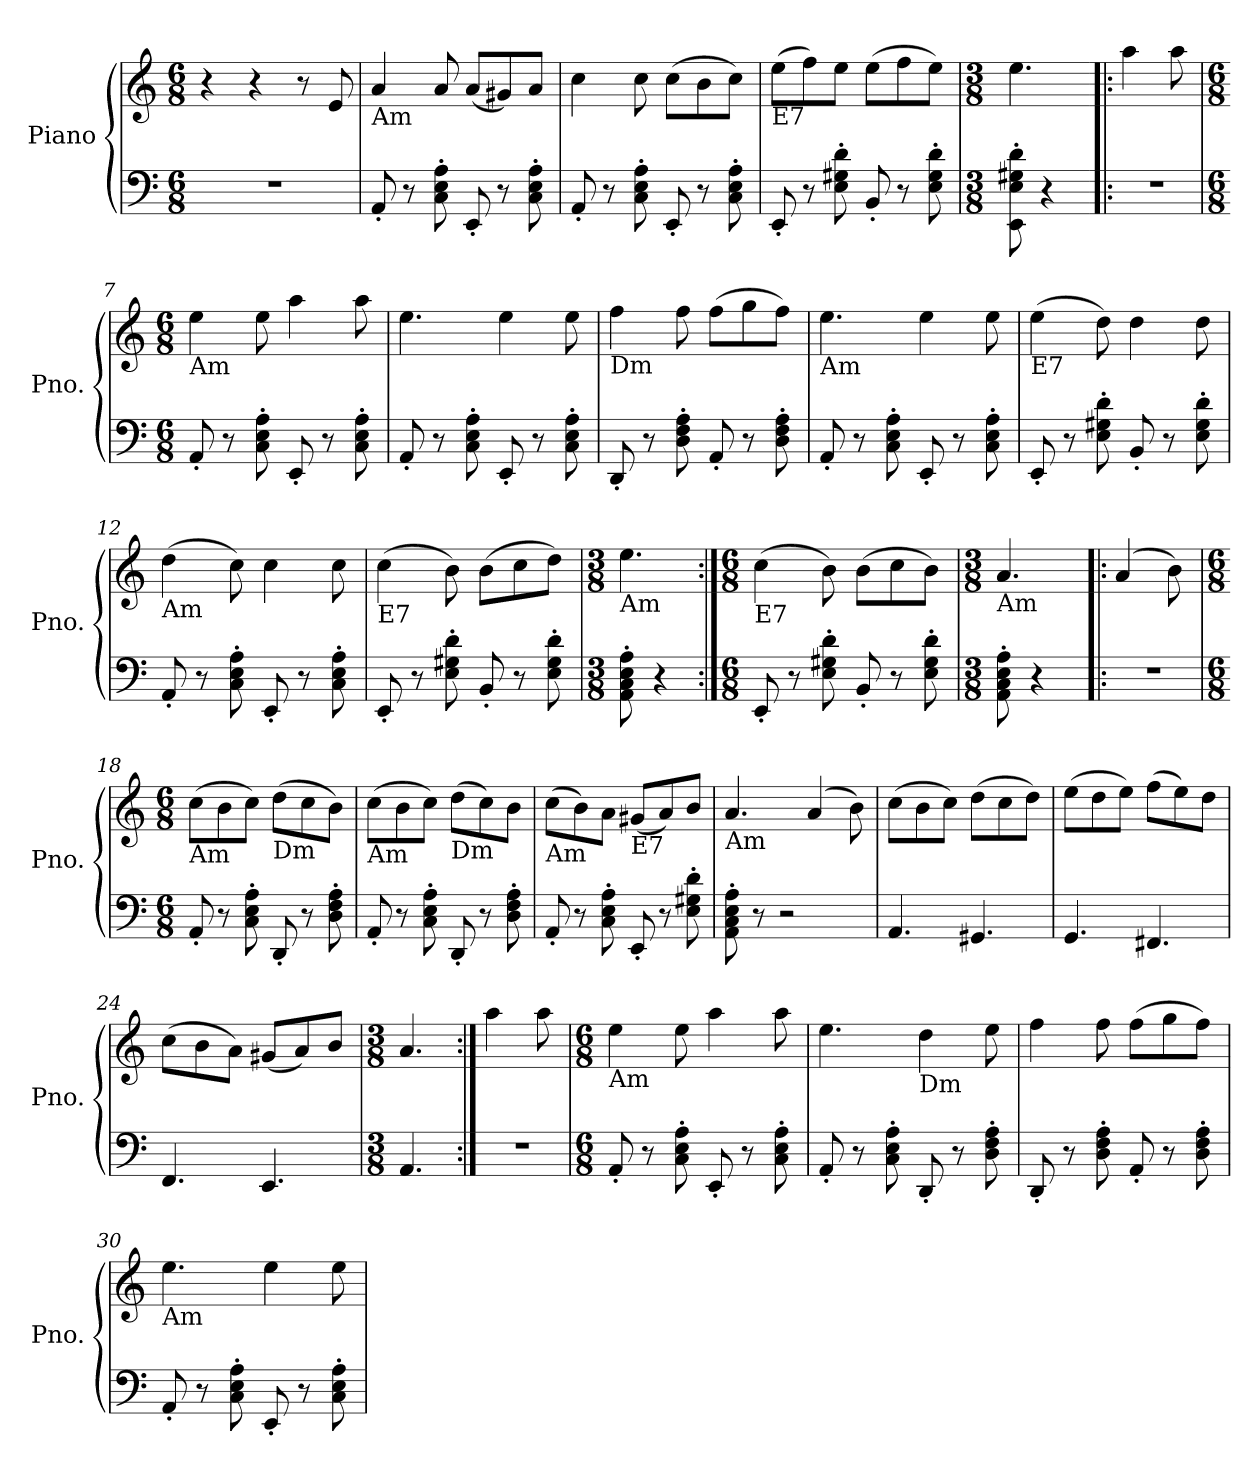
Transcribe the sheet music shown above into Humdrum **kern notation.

**kern	**kern
*part1	*part1
*staff2	*staff1
*I"Piano	*
*I'Pno.	*
*clefF4	*clefG2
*k[]	*k[]
*M6/8	*M6/8
=1	=1
2.r	4r
.	4r
.	8r
*	*MM160
.	8e/
=2	=2
!	!LO:TX:b:t=Am
8AA'/	4a/
8r	.
8C\' 8E\' 8A\'	8a/
8EE'/	(<8a/L
8r	8g#X/)
8C\' 8E\' 8A\'	8a/J
=3	=3
8AA'/	4cc\
8r	.
8C\' 8E\' 8A\'	8cc\
8EE'/	(>8cc\L
8r	8b\
8C\' 8E\' 8A\'	8cc\J)
=4	=4
!	!LO:TX:b:t=E7
8EE'/	(>8ee\L
8r	8ff\)
8E\' 8G#X\' 8d\'	8ee\J
8BB'/	(>8ee\L
8r	8ff\
8E\' 8G#\' 8d\'	8ee\J)
=5	=5
*M3/8	*M3/8
8EE\' 8E\' 8G#X\' 8d\'	4.ee\
4r	.
=6!|:	=6!|:
4.r	4aa\
.	8aa\
=7	=7
*M6/8	*M6/8
!	!LO:TX:b:t=Am
8AA'/	4ee\
8r	.
8C\' 8E\' 8A\'	8ee\
8EE'/	4aa\
8r	.
8C\' 8E\' 8A\'	8aa\
!!LO:LB:g=z
=8	=8
8AA'/	4.ee\
8r	.
8C\' 8E\' 8A\'	.
8EE'/	4ee\
8r	.
8C\' 8E\' 8A\'	8ee\
=9	=9
!	!LO:TX:b:t=Dm
8DD'/	4ff\
8r	.
8D\' 8F\' 8A\'	8ff\
8AA'/	(>8ff\L
8r	8gg\
8D\' 8F\' 8A\'	8ff\J)
=10	=10
!	!LO:TX:b:t=Am
8AA'/	4.ee\
8r	.
8C\' 8E\' 8A\'	.
8EE'/	4ee\
8r	.
8C\' 8E\' 8A\'	8ee\
=11	=11
!	!LO:TX:b:t=E7
8EE'/	(>4ee\
8r	.
8E\' 8G#X\' 8d\'	8dd\)
8BB'/	4dd\
8r	.
8E\' 8G#\' 8d\'	8dd\
=12	=12
!	!LO:TX:b:t=Am
8AA'/	(>4dd\
8r	.
8C\' 8E\' 8A\'	8cc\)
8EE'/	4cc\
8r	.
8C\' 8E\' 8A\'	8cc\
=13	=13
!	!LO:TX:b:t=E7
8EE'/	(>4cc\
8r	.
8E\' 8G#X\' 8d\'	8b\)
8BB'/	(>8b\L
8r	8cc\
8E\' 8G#\' 8d\'	8dd\J)
!!LO:LB:g=z
=14	=14
*M3/8	*M3/8
!	!LO:TX:b:t=Am
8AA\' 8C\' 8E\' 8A\'	4.ee\
4r	.
=15:|!	=15:|!
*M6/8	*M6/8
!	!LO:TX:b:t=E7
8EE'/	(>4cc\
8r	.
8E\' 8G#X\' 8d\'	8b\)
8BB'/	(>8b\L
8r	8cc\
8E\' 8G#\' 8d\'	8b\J)
=16	=16
*M3/8	*M3/8
!	!LO:TX:b:t=Am
8AA\' 8C\' 8E\' 8A\'	4.a/
4r	.
=17!|:	=17!|:
4.r	(>4a/
.	8b\)
=18	=18
*M6/8	*M6/8
!	!LO:TX:b:t=Am
8AA'/	(>8cc\L
8r	8b\
8C\' 8E\' 8A\'	8cc\J)
!	!LO:TX:b:t=Dm
8DD'/	(>8dd\L
8r	8cc\
8D\' 8F\' 8A\'	8b\J)
=19	=19
!	!LO:TX:b:t=Am
8AA'/	(>8cc\L
8r	8b\
8C\' 8E\' 8A\'	8cc\J)
!	!LO:TX:b:t=Dm
8DD'/	(>8dd\L
8r	8cc\)
8D\' 8F\' 8A\'	8b\J
=20	=20
!	!LO:TX:b:t=Am
8AA'/	(>8cc\L
8r	8b\)
8C\' 8E\' 8A\'	8a\J
!	!LO:TX:b:t=E7
8EE'/	(<8g#X/L
8r	8a/)
8E\' 8G#X\' 8d\'	8b/J
!!LO:LB:g=z
=21	=21
!	!LO:TX:b:t=Am
8AA\' 8C\' 8E\' 8A\'	4.a/
8r	.
2r	.
.	(>4a/
.	8b\)
=22	=22
4.AA/	(>8cc\L
.	8b\
.	8cc\J)
4.GG#X/	(>8dd\L
.	8cc\
.	8dd\J)
=23	=23
4.GG/	(>8ee\L
.	8dd\
.	8ee\J)
4.FF#X/	(>8ff\L
.	8ee\)
.	8dd\J
=24	=24
4.FF/	(>8cc\L
.	8b\
.	8a\J)
4.EE/	(<8g#X/L
.	8a/)
.	8b/J
=25	=25
*M3/8	*M3/8
4.AA/	4.a/
=26:|!	=26:|!
4.r	4aa\
.	8aa\
=27	=27
*M6/8	*M6/8
!	!LO:TX:b:t=Am
8AA'/	4ee\
8r	.
8C\' 8E\' 8A\'	8ee\
8EE'/	4aa\
8r	.
8C\' 8E\' 8A\'	8aa\
=28	=28
8AA'/	4.ee\
8r	.
8C\' 8E\' 8A\'	.
!	!LO:TX:b:t=Dm
8DD'/	4dd\
8r	.
8D\' 8F\' 8A\'	8ee\
!!LO:PB:g=z
=29	=29
8DD'/	4ff\
8r	.
8D\' 8F\' 8A\'	8ff\
8AA'/	(>8ff\L
8r	8gg\
8D\' 8F\' 8A\'	8ff\J)
=30	=30
!	!LO:TX:b:t=Am
8AA'/	4.ee\
8r	.
8C\' 8E\' 8A\'	.
8EE'/	4ee\
8r	.
8C\' 8E\' 8A\'	8ee\
=	=
*-	*-
